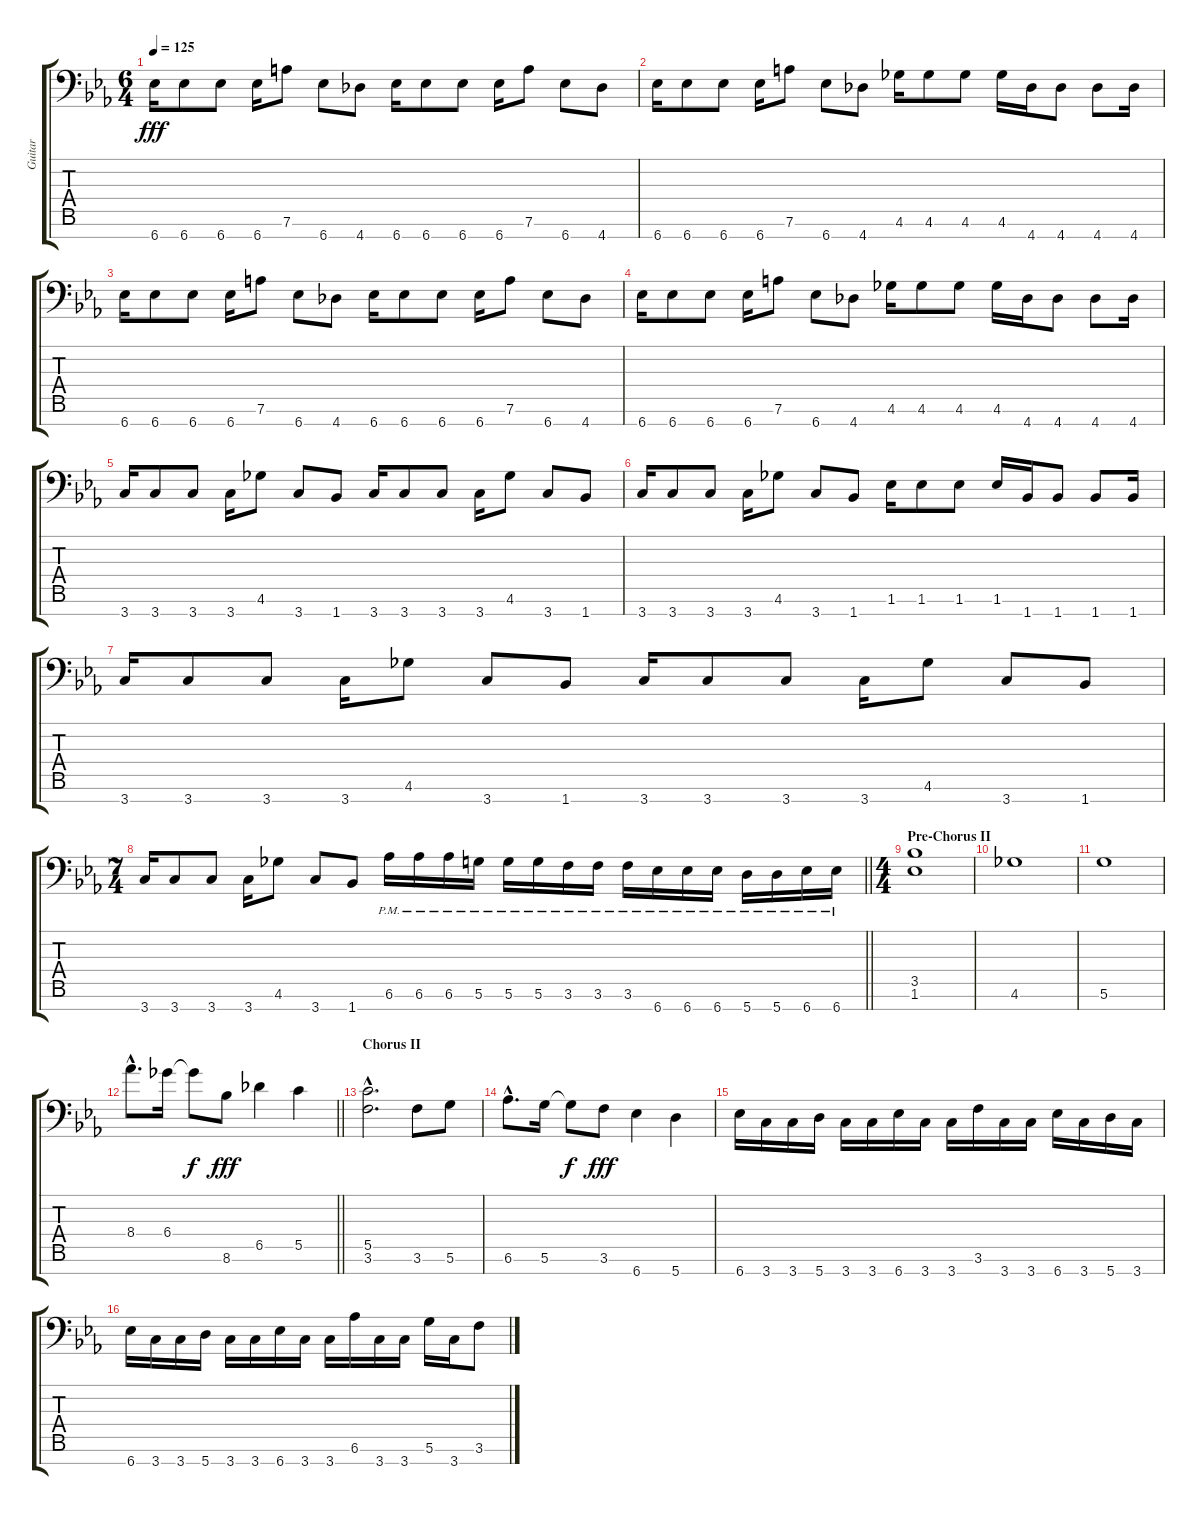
\track ("Guitar" "Guitar") {instrument distortionguitar}
\staff {score tabs}
\tuning (D4 A3 F3 C3 G2 D2 A1) {hide}
\ts (6 4)
\tempo 125
\clef f4
\ks cminor
6.7.16{dy fff} 6.7.8 6.7.8 6.7.16 7.6.8 6.7.8 4.7.8 6.7.16 6.7.8 6.7.8 6.7.16 7.6.8 6.7.8 4.7.8 |
6.7.16 6.7.8 6.7.8 6.7.16 7.6.8 6.7.8 4.7.8 4.6.16 4.6.8 4.6.8 4.6.16 4.7.16 4.7.8 4.7.8 4.7.16 |
6.7.16 6.7.8 6.7.8 6.7.16 7.6.8 6.7.8 4.7.8 6.7.16 6.7.8 6.7.8 6.7.16 7.6.8 6.7.8 4.7.8 |
6.7.16 6.7.8 6.7.8 6.7.16 7.6.8 6.7.8 4.7.8 4.6.16 4.6.8 4.6.8 4.6.16 4.7.16 4.7.8 4.7.8 4.7.16 |
3.7.16 3.7.8 3.7.8 3.7.16 4.6.8 3.7.8 1.7.8 3.7.16 3.7.8 3.7.8 3.7.16 4.6.8 3.7.8 1.7.8 |
3.7.16 3.7.8 3.7.8 3.7.16 4.6.8 3.7.8 1.7.8 1.6.16 1.6.8 1.6.8 1.6.16 1.7.16 1.7.8 1.7.8 1.7.16 |
3.7.16 3.7.8 3.7.8 3.7.16 4.6.8 3.7.8 1.7.8 3.7.16 3.7.8 3.7.8 3.7.16 4.6.8 3.7.8 1.7.8 |
\ts (7 4)
\barLineRight lightlight
3.7.16 3.7.8 3.7.8 3.7.16 4.6.8 3.7.8 1.7.8 6.6{pm}.16 6.6{pm}.16 6.6{pm}.16 5.6{pm}.16 5.6{pm}.16 5.6{pm}.16 3.6{pm}.16 3.6{pm}.16 3.6{pm}.16 6.7{pm}.16 6.7{pm}.16 6.7{pm}.16 5.7{pm}.16 5.7{pm}.16 6.7{pm}.16 6.7{pm}.16 |
\ts (4 4)
\section ("" "Pre-Chorus II")
(3.5 1.6).1 |
4.6.1 |
5.6.1 |
\barLineRight lightlight
8.4{hac}.8{d} 6.4.16 6.4{t}.8{dy f} 8.6.8{dy fff} 6.5.4 5.5.4 |
\section ("" "Chorus II")
(5.5{hac} 3.6{hac}).2{d} 3.6.8 5.6.8 |
6.6{hac}.8{d} 5.6.16 5.6{t}.8{dy f} 3.6.8{dy fff} 6.7.4 5.7.4 |
6.7.16 3.7.16 3.7.16 5.7.16 3.7.16 3.7.16 6.7.16 3.7.16 3.7.16 3.6.16 3.7.16 3.7.16 6.7.16 3.7.16 5.7.16 3.7.16 |
6.7.16 3.7.16 3.7.16 5.7.16 3.7.16 3.7.16 6.7.16 3.7.16 3.7.16 6.6.16 3.7.16 3.7.16 5.6.16 3.7.16 3.6.8
